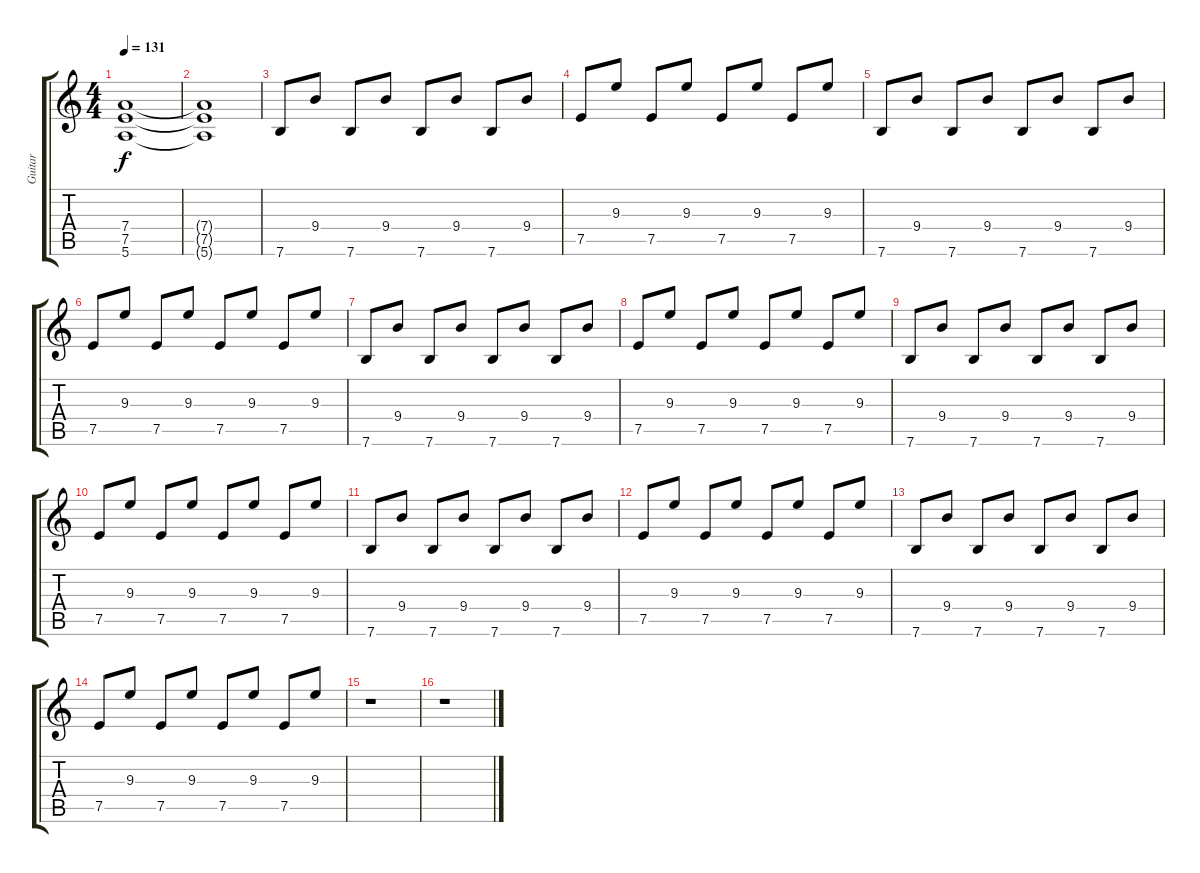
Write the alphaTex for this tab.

\track ("Guitar" "Guitar") {instrument electricguitarmuted}
\staff {score tabs}
\tuning (E4 B3 G3 D3 A2 E2) {hide}
\ts (4 4)
\tempo 131
\clef g2
\ks c
(7.4 7.5 5.6).1{dy f} |
(7.4{t} 7.5{t} 5.6{t}).1 |
7.6.8 9.4.8 7.6.8 9.4.8 7.6.8 9.4.8 7.6.8 9.4.8 |
7.5.8 9.3.8 7.5.8 9.3.8 7.5.8 9.3.8 7.5.8 9.3.8 |
7.6.8 9.4.8 7.6.8 9.4.8 7.6.8 9.4.8 7.6.8 9.4.8 |
7.5.8 9.3.8 7.5.8 9.3.8 7.5.8 9.3.8 7.5.8 9.3.8 |
7.6.8 9.4.8 7.6.8 9.4.8 7.6.8 9.4.8 7.6.8 9.4.8 |
7.5.8 9.3.8 7.5.8 9.3.8 7.5.8 9.3.8 7.5.8 9.3.8 |
7.6.8 9.4.8 7.6.8 9.4.8 7.6.8 9.4.8 7.6.8 9.4.8 |
7.5.8 9.3.8 7.5.8 9.3.8 7.5.8 9.3.8 7.5.8 9.3.8 |
7.6.8 9.4.8 7.6.8 9.4.8 7.6.8 9.4.8 7.6.8 9.4.8 |
7.5.8 9.3.8 7.5.8 9.3.8 7.5.8 9.3.8 7.5.8 9.3.8 |
7.6.8 9.4.8 7.6.8 9.4.8 7.6.8 9.4.8 7.6.8 9.4.8 |
7.5.8 9.3.8 7.5.8 9.3.8 7.5.8 9.3.8 7.5.8 9.3.8 |
r.1 |
r.1
